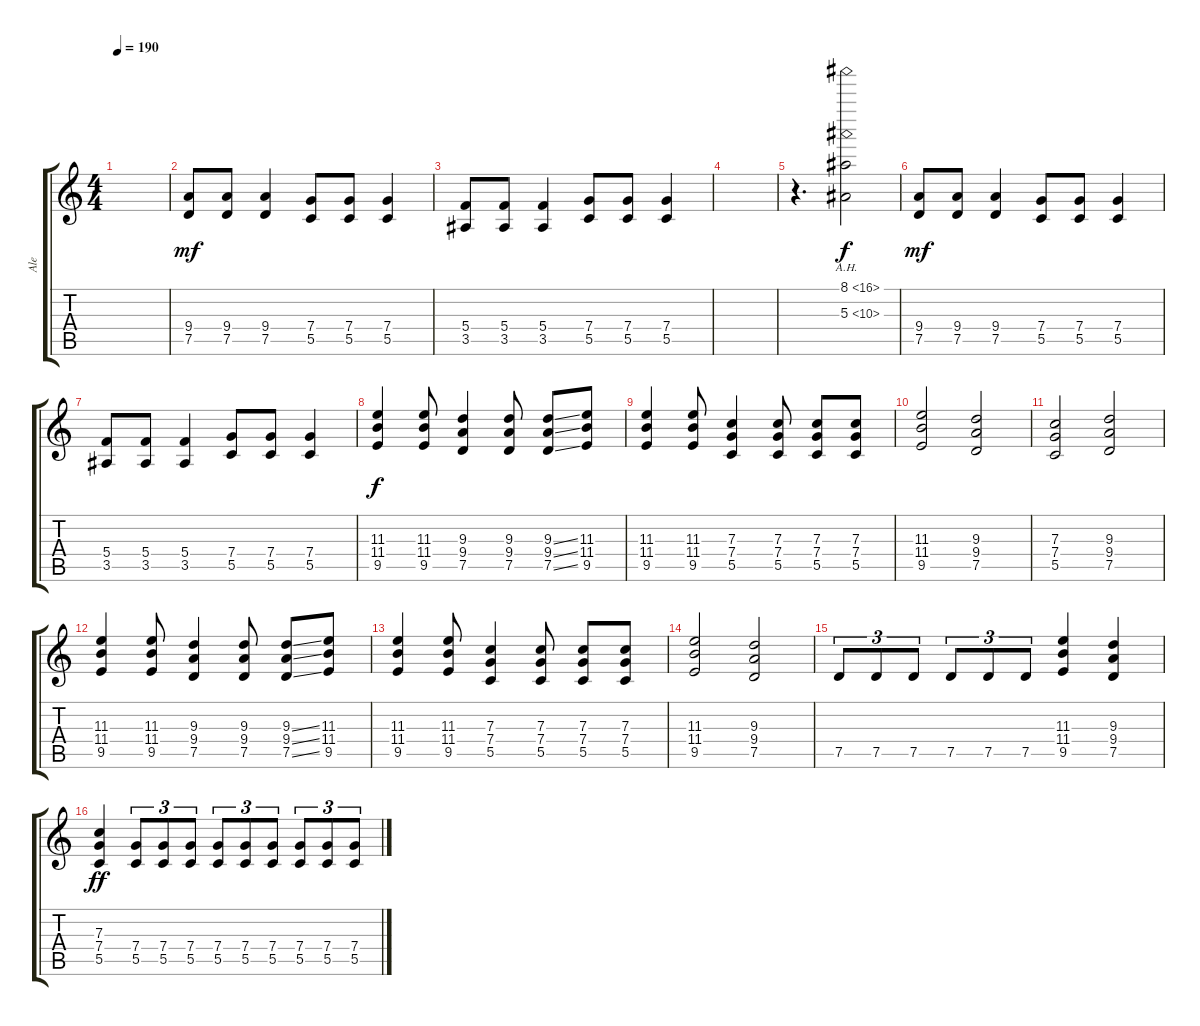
\track ("Ale" "Ale") {instrument distortionguitar}
\staff {score tabs}
\tuning (D4 A3 F3 C3 G2 D2) {hide}
\ts (4 4)
\tempo 190
\clef g2
\ks c
|
(9.4 7.5).8{dy mf} (9.4 7.5).8 (9.4 7.5).4 (7.4 5.5).8 (7.4 5.5).8 (7.4 5.5).4 |
(5.4 3.5).8 (5.4 3.5).8 (5.4 3.5).4 (7.4 5.5).8 (7.4 5.5).8 (7.4 5.5).4 |
|
r.4{d} (8.1{ah 8} 5.3{ah 5}).2{dy f} |
(9.4 7.5).8{dy mf} (9.4 7.5).8 (9.4 7.5).4 (7.4 5.5).8 (7.4 5.5).8 (7.4 5.5).4 |
(5.4 3.5).8 (5.4 3.5).8 (5.4 3.5).4 (7.4 5.5).8 (7.4 5.5).8 (7.4 5.5).4 |
(11.3 11.4 9.5).4{dy f} (11.3 11.4 9.5).8 (9.3 9.4 7.5).4 (9.3 9.4 7.5).8 (9.3{ss} 9.4{ss} 7.5{ss}).8 (11.3 11.4 9.5).8 |
(11.3 11.4 9.5).4 (11.3 11.4 9.5).8 (7.3 7.4 5.5).4 (7.3 7.4 5.5).8 (7.3 7.4 5.5).8 (7.3 7.4 5.5).8 |
(11.3 11.4 9.5).2 (9.3 9.4 7.5).2 |
(7.3 7.4 5.5).2 (9.3 9.4 7.5).2 |
(11.3 11.4 9.5).4 (11.3 11.4 9.5).8 (9.3 9.4 7.5).4 (9.3 9.4 7.5).8 (9.3{ss} 9.4{ss} 7.5{ss}).8 (11.3 11.4 9.5).8 |
(11.3 11.4 9.5).4 (11.3 11.4 9.5).8 (7.3 7.4 5.5).4 (7.3 7.4 5.5).8 (7.3 7.4 5.5).8 (7.3 7.4 5.5).8 |
(11.3 11.4 9.5).2 (9.3 9.4 7.5).2 |
7.5.8{tu (3 2)} 7.5.8{tu (3 2)} 7.5.8{tu (3 2)} 7.5.8{tu (3 2)} 7.5.8{tu (3 2)} 7.5.8{tu (3 2)} (11.3 11.4 9.5).4 (9.3 9.4 7.5).4 |
(7.3 7.4 5.5).4{dy ff} (7.4 5.5).8{tu (3 2)} (7.4 5.5).8{tu (3 2)} (7.4 5.5).8{tu (3 2)} (7.4 5.5).8{tu (3 2)} (7.4 5.5).8{tu (3 2)} (7.4 5.5).8{tu (3 2)} (7.4 5.5).8{tu (3 2)} (7.4 5.5).8{tu (3 2)} (7.4 5.5).8{tu (3 2)}
